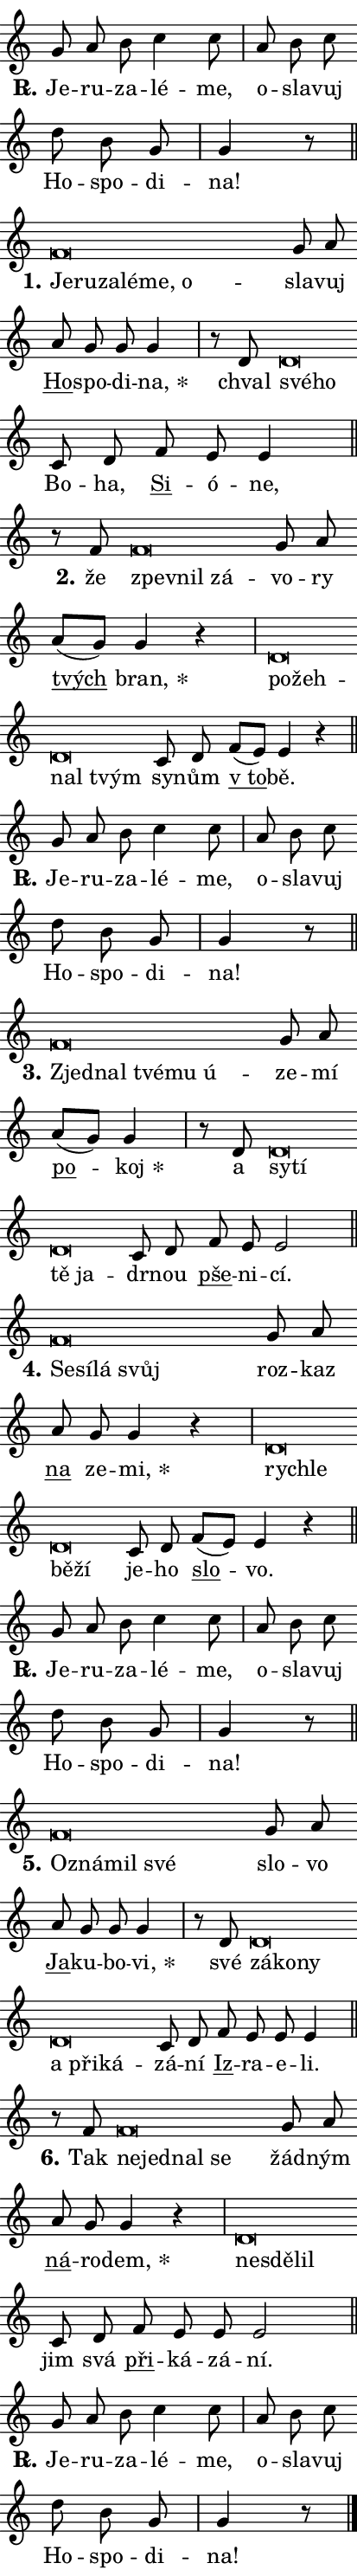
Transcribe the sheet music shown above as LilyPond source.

\version "2.24.0"
\header { tagline = "" }
\paper {
  indent = 0\cm
  top-margin = 0\cm
  right-margin = 0\cm
  bottom-margin = 0\cm
  left-margin = 0\cm
  paper-width = 7\cm
  page-breaking = #ly:one-page-breaking
  system-system-spacing.basic-distance = #11
  score-system-spacing.basic-distance = #11
  ragged-last = ##f
}


%% Author: Thomas Morley
%% https://lists.gnu.org/archive/html/lilypond-user/2020-05/msg00002.html
#(define (line-position grob)
"Returns position of @var[grob} in current system:
   @code{'start}, if at first time-step
   @code{'end}, if at last time-step
   @code{'middle} otherwise
"
  (let* ((col (ly:item-get-column grob))
         (ln (ly:grob-object col 'left-neighbor))
         (rn (ly:grob-object col 'right-neighbor))
         (col-to-check-left (if (ly:grob? ln) ln col))
         (col-to-check-right (if (ly:grob? rn) rn col))
         (break-dir-left
           (and
             (ly:grob-property col-to-check-left 'non-musical #f)
             (ly:item-break-dir col-to-check-left)))
         (break-dir-right
           (and
             (ly:grob-property col-to-check-right 'non-musical #f)
             (ly:item-break-dir col-to-check-right))))
        (cond ((eqv? 1 break-dir-left) 'start)
              ((eqv? -1 break-dir-right) 'end)
              (else 'middle))))

#(define (tranparent-at-line-position vctor)
  (lambda (grob)
  "Relying on @code{line-position} select the relevant enry from @var{vctor}.
Used to determine transparency,"
    (case (line-position grob)
      ((end) (not (vector-ref vctor 0)))
      ((middle) (not (vector-ref vctor 1)))
      ((start) (not (vector-ref vctor 2))))))

noteHeadBreakVisibility =
#(define-music-function (break-visibility)(vector?)
"Makes @code{NoteHead}s transparent relying on @var{break-visibility}"
#{
  \override NoteHead.transparent =
    #(tranparent-at-line-position break-visibility)
#})

#(define delete-ledgers-for-transparent-note-heads
  (lambda (grob)
    "Reads whether a @code{NoteHead} is transparent.
If so this @code{NoteHead} is removed from @code{'note-heads} from
@var{grob}, which is supposed to be @code{LedgerLineSpanner}.
As a result ledgers are not printed for this @code{NoteHead}"
    (let* ((nhds-array (ly:grob-object grob 'note-heads))
           (nhds-list
             (if (ly:grob-array? nhds-array)
                 (ly:grob-array->list nhds-array)
                 '()))
           ;; Relies on the transparent-property being done before
           ;; Staff.LedgerLineSpanner.after-line-breaking is executed.
           ;; This is fragile ...
           (to-keep
             (remove
               (lambda (nhd)
                 (ly:grob-property nhd 'transparent #f))
               nhds-list)))
      ;; TODO find a better method to iterate over grob-arrays, similiar
      ;; to filter/remove etc for lists
      ;; For now rebuilt from scratch
      (set! (ly:grob-object grob 'note-heads)  '())
      (for-each
        (lambda (nhd)
          (ly:pointer-group-interface::add-grob grob 'note-heads nhd))
        to-keep))))

hideNotes = {
  \noteHeadBreakVisibility #begin-of-line-visible
}
unHideNotes = {
  \noteHeadBreakVisibility #all-visible
}

% work-around for resetting accidentals
% https://lilypond.org/doc/v2.23/Documentation/notation/displaying-rhythms#unmetered-music
cadenzaMeasure = {
  \cadenzaOff
  \partial 1024 s1024
  \cadenzaOn
}

#(define-markup-command (accent layout props text) (markup?)
  "Underline accented syllable"
  (interpret-markup layout props
    #{\markup \override #'(offset . 4.3) \underline { #text }#}))

responsum = \markup \concat {
  "R" \hspace #-1.05 \path #0.1 #'((moveto 0 0.07) (lineto 0.9 0.8)) \hspace #0.05 "."
}

\layout {
    \context {
        \Staff
        \remove "Time_signature_engraver"
        \override LedgerLineSpanner.after-line-breaking = #delete-ledgers-for-transparent-note-heads
    }
    \context {
        \Voice {
            \override NoteHead.output-attributes = #'((class . "notehead"))
            \override Hairpin.height = #0.55
        }
    }
    \context {
        \Lyrics {
            \override StanzaNumber.output-attributes = #'((class . "stanzanumber"))
            \override LyricSpace.minimum-distance = #0.9
            \override LyricText.font-name = #"TeX Gyre Schola"
            \override LyricText.font-size = 1
            \override StanzaNumber.font-name = #"TeX Gyre Schola Bold"
            \override StanzaNumber.font-size = 1
        }
    }
}

% magnetic-lyrics.ily
%
%   written by
%     Jean Abou Samra <jean@abou-samra.fr>
%     Werner Lemberg <wl@gnu.org>
%
%   adapted by
%     Jiri Hon <jiri.hon@gmail.com>
%
% Version 2022-Apr-15

% https://www.mail-archive.com/lilypond-user@gnu.org/msg149350.html

#(define (Left_hyphen_pointer_engraver context)
   "Collect syllable-hyphen-syllable occurrences in lyrics and store
them in properties.  This engraver only looks to the left.  For
example, if the lyrics input is @code{foo -- bar}, it does the
following.

@itemize @bullet
@item
Set the @code{text} property of the @code{LyricHyphen} grob between
@q{foo} and @q{bar} to @code{foo}.

@item
Set the @code{left-hyphen} property of the @code{LyricText} grob with
text @q{foo} to the @code{LyricHyphen} grob between @q{foo} and
@q{bar}.
@end itemize

Use this auxiliary engraver in combination with the
@code{lyric-@/text::@/apply-@/magnetic-@/offset!} hook."
   (let ((hyphen #f)
         (text #f))
     (make-engraver
      (acknowledgers
       ((lyric-syllable-interface engraver grob source-engraver)
        (set! text grob)))
      (end-acknowledgers
       ((lyric-hyphen-interface engraver grob source-engraver)
        ;(when (not (grob::has-interface grob 'lyric-space-interface))
          (set! hyphen grob)));)
      ((stop-translation-timestep engraver)
       (when (and text hyphen)
         (ly:grob-set-object! text 'left-hyphen hyphen))
       (set! text #f)
       (set! hyphen #f)))))

#(define (lyric-text::apply-magnetic-offset! grob)
   "If the space between two syllables is less than the value in
property @code{LyricText@/.details@/.squash-threshold}, move the right
syllable to the left so that it gets concatenated with the left
syllable.

Use this function as a hook for
@code{LyricText@/.after-@/line-@/breaking} if the
@code{Left_@/hyphen_@/pointer_@/engraver} is active."
   (let ((hyphen (ly:grob-object grob 'left-hyphen #f)))
     (when hyphen
       (let ((left-text (ly:spanner-bound hyphen LEFT)))
         (when (grob::has-interface left-text 'lyric-syllable-interface)
           (let* ((common (ly:grob-common-refpoint grob left-text X))
                  (this-x-ext (ly:grob-extent grob common X))
                  (left-x-ext
                   (begin
                     ;; Trigger magnetism for left-text.
                     (ly:grob-property left-text 'after-line-breaking)
                     (ly:grob-extent left-text common X)))
                  ;; `delta` is the gap width between two syllables.
                  (delta (- (interval-start this-x-ext)
                            (interval-end left-x-ext)))
                  (details (ly:grob-property grob 'details))
                  (threshold (assoc-get 'squash-threshold details 0.2)))
             (when (< delta threshold)
               (let* (;; We have to manipulate the input text so that
                      ;; ligatures crossing syllable boundaries are not
                      ;; disabled.  For languages based on the Latin
                      ;; script this is essentially a beautification.
                      ;; However, for non-Western scripts it can be a
                      ;; necessity.
                      (lt (ly:grob-property left-text 'text))
                      (rt (ly:grob-property grob 'text))
                      (is-space (grob::has-interface hyphen 'lyric-space-interface))
                      (space (if is-space " " ""))
                      (space-markup (grob-interpret-markup grob " "))
                      (space-size (interval-length (ly:stencil-extent space-markup X)))
                      (extra-delta (if is-space space-size 0))
                      ;; Append new syllable.
                      (ltrt-space (if (and (string? lt) (string? rt))
                                (string-append lt space rt)
                                (make-concat-markup (list lt space rt))))
                      ;; Right-align `ltrt` to the right side.
                      (ltrt-space-markup (grob-interpret-markup
                               grob
                               (make-translate-markup
                                (cons (interval-length this-x-ext) 0)
                                (make-right-align-markup ltrt-space)))))
                 (begin
                   ;; Don't print `left-text`.
                   (ly:grob-set-property! left-text 'stencil #f)
                   ;; Set text and stencil (which holds all collected
                   ;; syllables so far) and shift it to the left.
                   (ly:grob-set-property! grob 'text ltrt-space)
                   (ly:grob-set-property! grob 'stencil ltrt-space-markup)
                   (ly:grob-translate-axis! grob (- (- delta extra-delta)) X))))))))))


#(define (lyric-hyphen::displace-bounds-first grob)
   ;; Make very sure this callback isn't triggered too early.
   (let ((left (ly:spanner-bound grob LEFT))
         (right (ly:spanner-bound grob RIGHT)))
     (ly:grob-property left 'after-line-breaking)
     (ly:grob-property right 'after-line-breaking)
     (ly:lyric-hyphen::print grob)))

squashThreshold = #0.4

\layout {
  \context {
    \Lyrics
    \consists #Left_hyphen_pointer_engraver
    \override LyricText.after-line-breaking =
      #lyric-text::apply-magnetic-offset!
    \override LyricHyphen.stencil = #lyric-hyphen::displace-bounds-first
    \override LyricText.details.squash-threshold = \squashThreshold
    \override LyricHyphen.minimum-distance = 0
    \override LyricHyphen.minimum-length = \squashThreshold
  }
}

squash = \override LyricText.details.squash-threshold = 9999
unSquash = \override LyricText.details.squash-threshold = \squashThreshold

left = \override LyricText.self-alignment-X = #LEFT
unLeft = \revert LyricText.self-alignment-X

starOffset = #(lambda (grob) 
                (let ((x_offset (ly:self-alignment-interface::aligned-on-x-parent grob)))
                  (if (= x_offset 0) 0 (+ x_offset 1.2))))

star = #(define-music-function (syllable)(string?)
"Append star separator at the end of a syllable"
#{
  \once \override LyricText.X-offset = #starOffset
  \lyricmode { \markup {
    #syllable
    \override #'((font-name . "TeX Gyre Schola Bold")) \hspace #0.2 \lower #0.65 \larger "*"
  } }
#})

starAccent = #(define-music-function (syllable)(string?)
"Append star separator at the end of a syllable and make accent"
#{
  \once \override LyricText.X-offset = #starOffset
  \lyricmode { \markup {
    \accent #syllable
    \override #'((font-name . "TeX Gyre Schola Bold")) \hspace #0.2 \lower #0.65 \larger "*"
  } }
#})

breath = #(define-music-function (syllable)(string?)
"Append breathing indicator at the end of a syllable"
#{
  \lyricmode { \markup { #syllable "+" } }
#})

optionalBreath = #(define-music-function (syllable)(string?)
"Append optional breathing indicator at the end of a syllable"
#{
  \lyricmode { \markup { #syllable "(+)" } }
#})


\score {
    <<
        \new Voice = "melody" { \cadenzaOn \key c \major \relative { g'8 a b c4 c8 \cadenzaMeasure \bar "|" a b c \bar "" d b g \cadenzaMeasure \bar "|" g4 r8 \cadenzaMeasure \bar "||" \break } }
        \new Lyrics \lyricsto "melody" { \lyricmode { \set stanza = \responsum
Je -- ru -- za -- lé -- me, o -- sla -- vuj Ho -- spo -- di -- na! } }
    >>
    \layout {}
}

\score {
    <<
        \new Voice = "melody" { \cadenzaOn \key c \major \relative { f'\breve*1/16 \hideNotes \breve*1/16 \bar "" \breve*1/16 \bar "" \breve*1/16 \bar "" \breve*1/16 \breve*1/16 \bar "" \unHideNotes g8 a \bar "" a g g g4 \cadenzaMeasure \bar "|" r8 d d\breve*1/16 \hideNotes \breve*1/16 \bar "" \unHideNotes c8 d \bar "" f e e4 \cadenzaMeasure \bar "||" \break } }
        \new Lyrics \lyricsto "melody" { \lyricmode { \set stanza = "1."
\left Je -- \squash ru -- za -- lé -- me, o -- \unLeft \unSquash sla -- vuj \markup \accent Ho -- spo -- di -- \star na, chval \left své -- \squash ho \unLeft \unSquash Bo -- ha, \markup \accent Si -- ó -- ne, } }
    >>
    \layout {}
}

\score {
    <<
        \new Voice = "melody" { \cadenzaOn \key c \major \relative { r8 f' f\breve*1/16 \hideNotes \breve*1/16 \breve*1/16 \bar "" \unHideNotes g8 a \bar "" a[( g)] g4 r \cadenzaMeasure \bar "|" d\breve*1/16 \hideNotes \breve*1/16 \bar "" \breve*1/16 \breve*1/16 \bar "" \unHideNotes c8 d \bar "" f[( e)] e4 r \cadenzaMeasure \bar "||" \break } }
        \new Lyrics \lyricsto "melody" { \lyricmode { \set stanza = "2."
že \left zpev -- \squash nil zá -- \unLeft \unSquash vo -- ry \markup \accent tvých \star bran, \left po -- \squash žeh -- nal tvým \unLeft \unSquash sy -- nům \markup \accent "v to" -- bě. } }
    >>
    \layout {}
}

\score {
    <<
        \new Voice = "melody" { \cadenzaOn \key c \major \relative { g'8 a b c4 c8 \cadenzaMeasure \bar "|" a b c \bar "" d b g \cadenzaMeasure \bar "|" g4 r8 \cadenzaMeasure \bar "||" \break } }
        \new Lyrics \lyricsto "melody" { \lyricmode { \set stanza = \responsum
Je -- ru -- za -- lé -- me, o -- sla -- vuj Ho -- spo -- di -- na! } }
    >>
    \layout {}
}

\score {
    <<
        \new Voice = "melody" { \cadenzaOn \key c \major \relative { f'\breve*1/16 \hideNotes \breve*1/16 \bar "" \breve*1/16 \bar "" \breve*1/16 \breve*1/16 \bar "" \unHideNotes g8 a \bar "" a[( g)] g4 \cadenzaMeasure \bar "|" r8 d d\breve*1/16 \hideNotes \breve*1/16 \bar "" \breve*1/16 \breve*1/16 \bar "" \unHideNotes c8 d \bar "" f e e2 \cadenzaMeasure \bar "||" \break } }
        \new Lyrics \lyricsto "melody" { \lyricmode { \set stanza = "3."
\left Zjed -- \squash nal tvé -- mu ú -- \unLeft \unSquash ze -- mí \markup \accent po -- \star koj a \left sy -- \squash tí tě ja -- \unLeft \unSquash dr -- nou \markup \accent pše -- ni -- cí. } }
    >>
    \layout {}
}

\score {
    <<
        \new Voice = "melody" { \cadenzaOn \key c \major \relative { f'\breve*1/16 \hideNotes \breve*1/16 \bar "" \breve*1/16 \breve*1/16 \bar "" \unHideNotes g8 a \bar "" a g g4 r \cadenzaMeasure \bar "|" d\breve*1/16 \hideNotes \breve*1/16 \bar "" \breve*1/16 \breve*1/16 \bar "" \unHideNotes c8 d \bar "" f[( e)] e4 r \cadenzaMeasure \bar "||" \break } }
        \new Lyrics \lyricsto "melody" { \lyricmode { \set stanza = "4."
\left Se -- \squash sí -- lá svůj \unLeft \unSquash roz -- kaz \markup \accent na ze -- \star mi, \left rych -- \squash le bě -- ží \unLeft \unSquash je -- ho \markup \accent slo -- vo. } }
    >>
    \layout {}
}

\score {
    <<
        \new Voice = "melody" { \cadenzaOn \key c \major \relative { g'8 a b c4 c8 \cadenzaMeasure \bar "|" a b c \bar "" d b g \cadenzaMeasure \bar "|" g4 r8 \cadenzaMeasure \bar "||" \break } }
        \new Lyrics \lyricsto "melody" { \lyricmode { \set stanza = \responsum
Je -- ru -- za -- lé -- me, o -- sla -- vuj Ho -- spo -- di -- na! } }
    >>
    \layout {}
}

\score {
    <<
        \new Voice = "melody" { \cadenzaOn \key c \major \relative { f'\breve*1/16 \hideNotes \breve*1/16 \bar "" \breve*1/16 \breve*1/16 \bar "" \unHideNotes g8 a \bar "" a g g g4 \cadenzaMeasure \bar "|" r8 d d\breve*1/16 \hideNotes \breve*1/16 \bar "" \breve*1/16 \bar "" \breve*1/16 \bar "" \breve*1/16 \breve*1/16 \bar "" \unHideNotes c8 d \bar "" f e e e4 \cadenzaMeasure \bar "||" \break } }
        \new Lyrics \lyricsto "melody" { \lyricmode { \set stanza = "5."
\left Oz -- \squash ná -- mil své \unLeft \unSquash slo -- vo \markup \accent Ja -- ku -- bo -- \star vi, své \left zá -- \squash ko -- ny a při -- ká -- \unLeft \unSquash zá -- ní \markup \accent Iz -- ra -- e -- li. } }
    >>
    \layout {}
}

\score {
    <<
        \new Voice = "melody" { \cadenzaOn \key c \major \relative { r8 f' f\breve*1/16 \hideNotes \breve*1/16 \bar "" \breve*1/16 \breve*1/16 \bar "" \unHideNotes g8 a \bar "" a g g4 r \cadenzaMeasure \bar "|" d\breve*1/16 \hideNotes \breve*1/16 \breve*1/16 \bar "" \unHideNotes c8 d \bar "" f e e e2 \cadenzaMeasure \bar "||" \break } }
        \new Lyrics \lyricsto "melody" { \lyricmode { \set stanza = "6."
Tak \left ne -- \squash jed -- nal se \unLeft \unSquash žád -- ným \markup \accent ná -- ro -- \star dem, \left ne -- \squash sdě -- lil \unLeft \unSquash jim svá \markup \accent při -- ká -- zá -- ní. } }
    >>
    \layout {}
}

\score {
    <<
        \new Voice = "melody" { \cadenzaOn \key c \major \relative { g'8 a b c4 c8 \cadenzaMeasure \bar "|" a b c \bar "" d b g \cadenzaMeasure \bar "|" g4 r8 \cadenzaMeasure \bar "||" \break } \bar "|." }
        \new Lyrics \lyricsto "melody" { \lyricmode { \set stanza = \responsum
Je -- ru -- za -- lé -- me, o -- sla -- vuj Ho -- spo -- di -- na! } }
    >>
    \layout {}
}
